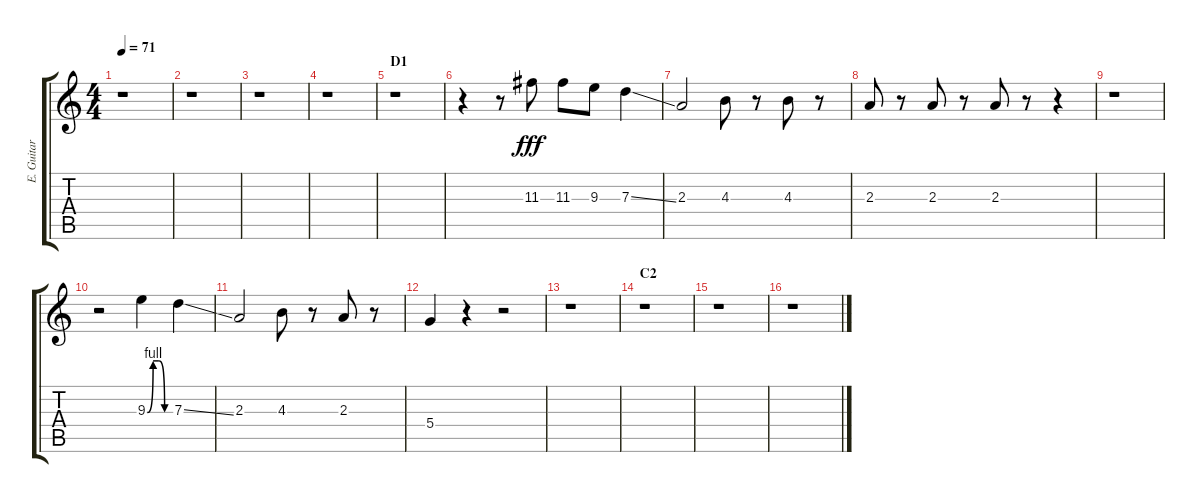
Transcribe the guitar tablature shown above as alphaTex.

\track ("E. Guitar 2 (Left)" "E. Guitar ") {instrument distortionguitar}
\staff {score tabs}
\tuning (E4 B3 G3 D3 A2 E2) {hide}
\ts (4 4)
\tempo 71
\clef g2
\ks c
r.1{dy fff} |
r.1 |
r.1 |
r.1 |
\section ("" "D1")
r.1 |
r.4 r.8 11.3.8 11.3.8 9.3.8 7.3{ss}.4 |
2.3.2 4.3.8 r.8 4.3.8 r.8 |
2.3.8 r.8 2.3.8 r.8 2.3.8 r.8 r.4 |
r.1 |
r.2 9.3{be (custom 0 0 15 4 30 4 45 0 60 0)}.4 7.3{ss}.4 |
2.3.2 4.3.8 r.8 2.3.8 r.8 |
5.4.4 r.4 r.2 |
r.1 |
\section ("" "C2")
r.1 |
r.1 |
r.1
